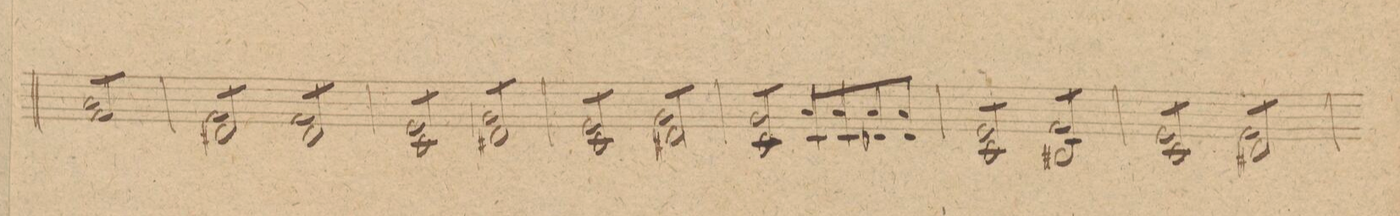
**kern	**dynam
*I"Violino IIdo	*
*clefG2	*
*k[f#c#g#]	*
*met(c|)	*
*M2/2	*
8aL 8f#/	.
8a 8f#/	.
8a 8f#/	.
8aJ 8f#/	.
=26	=26
8f#L 8d#X/	.
8f# 8d#/	.
8f# 8d#/	.
8f#J 8d#/	.
8f#L 8d#/	.
8f# 8d#/	.
8f# 8d#/	.
8f#J 8d#/	.
=27	=27
8eL 8c#/	.
8e 8c#/	.
8e 8c#/	.
8eJ 8c#/	.
8g#L 8d#X/	.
8g# 8d#/	.
8g# 8d#/	.
8g#J 8d#/	.
=28	=28
8eL 8c#/	.
8e 8c#/	.
8e 8c#/	.
8eJ 8c#/	.
8g#L 8d#X/	.
8g# 8d#/	.
8g# 8d#/	.
8g#J 8d#/	.
=29	=29
8g#L 8c#/	.
8g# 8c#/	.
8g# 8c#/	.
8g#J 8c#/	.
*Xtremolo	*
8aL 8c#/	.
8a 8c#/	.
8a 8dn/	.
8aJ 8d/	.
=30	=30
*tremolo	*
8eL 8c#/	.
8e 8c#/	.
8e 8c#/	.
8eJ 8c#/	.
8f#L 8B#X/	.
8f# 8B#/	.
8f# 8B#/	.
8f#J 8B#/	.
=31	=31
8eL 8c#/	.
8e 8c#/	.
8e 8c#/	.
8eJ 8c#/	.
8f#L 8d#X/	.
8f# 8d#/	.
8f# 8d#/	.
8f#J 8d#/	.
*Xtremolo	*
=32	=32
*-	*-
